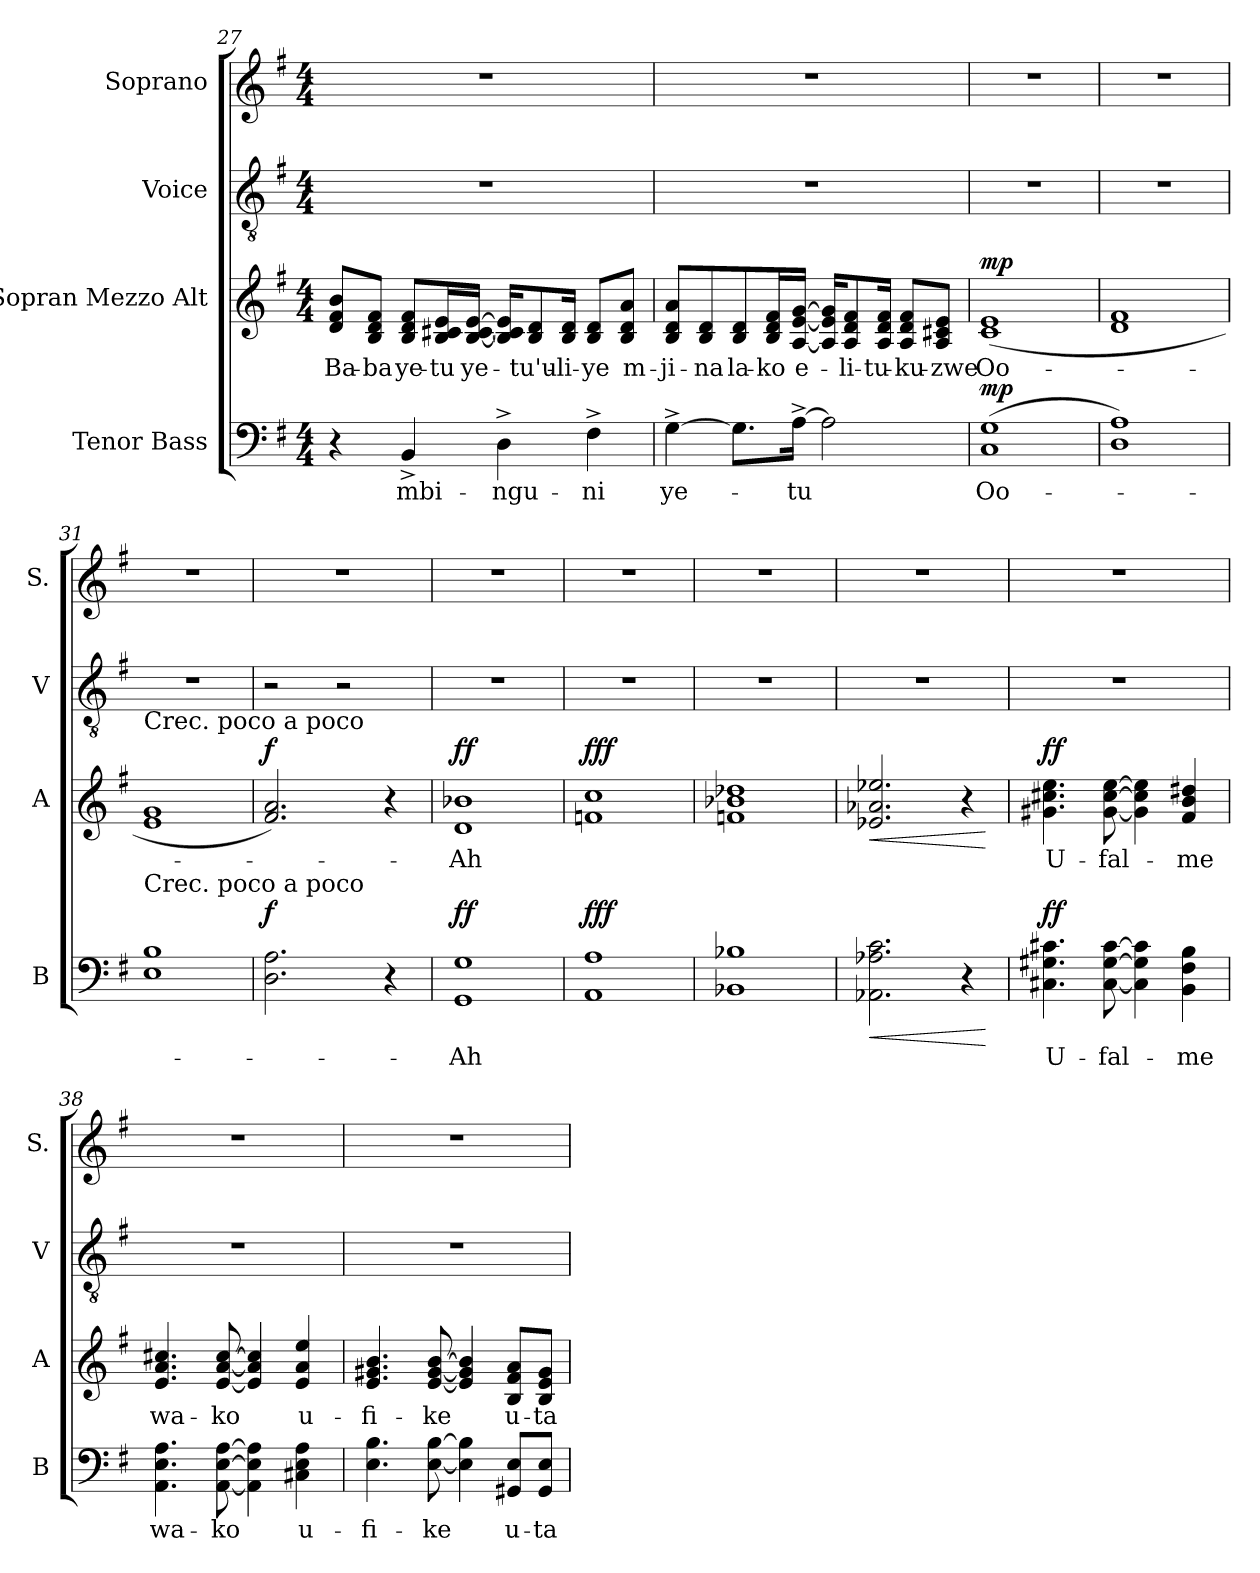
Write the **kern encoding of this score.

**kern	**text	**dynam	**kern	**text	**dynam	**kern	**kern
*part4	*part4	*part4	*part3	*part3	*part3	*part2	*part1
*staff4	*staff4	*staff4	*staff3	*staff3	*staff3	*staff2	*staff1
*I"Tenor Bass	*	*	*I"Sopran Mezzo Alt	*	*	*I"Voice	*I"Soprano
*I'B	*	*	*I'A	*	*	*I'V	*I'S.
!!LO:LB:g=z
*clefF4	*	*	*clefG2	*	*	*clefGv2	*clefG2
*k[f#]	*	*	*k[f#]	*	*	*k[f#]	*k[f#]
*M4/4	*	*	*M4/4	*	*	*M4/4	*M4/4
=27	=27	=27	=27	=27	=27	=27	=27
4r	.	.	8d/ 8f#/ 8b/L	Ba-	.	1r	1r
.	.	.	8B/ 8d/ 8f#/J	-ba	.	.	.
4BB^/	mbi-	.	8B/ 8d/ 8f#/L	ye-	.	.	.
.	.	.	16B/ 16c#X/ 16e/L	-tu	.	.	.
.	.	.	[16B/ [16c#/ [16e/JJ	ye-	.	.	.
4D^\	-ngu-	.	16B/] 16c#/] 16e/]KL	.	.	.	.
.	.	.	8B/ 8d/	tu'u-	.	.	.
.	.	.	16B/ 16d/Jk	-li-	.	.	.
4F#^\	-ni	.	8B/ 8d/L	-ye	.	.	.
.	.	.	8B/ 8d/ 8a/J	m-	.	.	.
=28	=28	=28	=28	=28	=28	=28	=28
[4G^\	ye-	.	8B/ 8d/ 8a/L	-ji-	.	1r	1r
.	.	.	8B/ 8d/	-na	.	.	.
8.G\L]	.	.	8B/ 8d/	la-	.	.	.
.	.	.	16B/ 16d/ 16f#/L	-ko	.	.	.
[16A^\Jk	tu	.	[16A/ [16e/ [16g/JJ	e-	.	.	.
2A\]	.	.	16A/] 16e/] 16g/]KL	.	.	.	.
.	.	.	8A/ 8d/ 8f#/	li-	.	.	.
.	.	.	16A/ 16d/ 16f#/Jk	-tu-	.	.	.
.	.	.	8A/ 8d/ 8f#/L	-ku-	.	.	.
.	.	.	8A/ 8c#X/ 8e/J	-zwe	.	.	.
!!LO:LB:g=z
=29	=29	=29	=29	=29	=29	=29	=29
!	!	!LO:DY:a	!	!	!LO:DY:a	!	!
(1C 1G	Oo-	mp	(1c 1e	Oo-	mp	1r	1r
=30	=30	=30	=30	=30	=30	=30	=30
1D 1A)	.	.	1d 1f#	.	.	1r	1r
=31	=31	=31	=31	=31	=31	=31	=31
!	!	!	!LO:TX:a:t=Crec. poco a poco	!	!	!	!
!LO:TX:a:t=Crec. poco a poco	!	!	!	!	!	!	!
1E 1B	.	.	1e 1g	.	.	1r	1r
=32	=32	=32	=32	=32	=32	=32	=32
!	!	!LO:DY:a	!	!	!LO:DY:a	!	!
2.D\ 2.A\	.	f	2.f#/ 2.a/)	.	f	2r	1r
.	.	.	.	.	.	2r	.
4r	.	.	4r	.	.	.	.
!!LO:PB:g=z
=33	=33	=33	=33	=33	=33	=33	=33
!	!	!LO:DY:a	!	!	!LO:DY:a	!	!
1GG 1G	Ah	ff	1d 1b-X	Ah	ff	1r	1r
=34	=34	=34	=34	=34	=34	=34	=34
!	!	!LO:DY:a	!	!	!LO:DY:a	!	!
1AA 1A	.	fff	1fn 1cc	.	fff	1r	1r
=35	=35	=35	=35	=35	=35	=35	=35
1BB-X 1B-X	.	.	1fn 1b-X 1dd-X	.	.	1r	1r
=36	=36	=36	=36	=36	=36	=36	=36
!	!	!LO:HP:b	!	!	!LO:HP:b	!	!
2.AA-X\ 2.A-X\ 2.c\	.	<	2.e-X/ 2.a-X/ 2.ee-X/	.	<	1r	1r
4r	.	.	4r	.	.	.	.
.	.	[	.	.	[	.	.
!!LO:LB:g=z
=37	=37	=37	=37	=37	=37	=37	=37
!	!	!LO:DY:a	!	!	!LO:DY:a	!	!
4.C#X\ 4.G#X\ 4.c#X\	U-	ff	4.g#X\ 4.cc#X\ 4.ee\	U-	ff	1r	1r
[8C#\ [8G#\ [8c#\	-fal-	.	[8g#\ [8cc#\ [8ee\	-fal-	.	.	.
4C#\] 4G#\] 4c#\]	.	.	4g#\] 4cc#\] 4ee\]	.	.	.	.
4BB\ 4F#\ 4B\	-me	.	4f#/ 4b/ 4dd#X/	me	.	.	.
=38	=38	=38	=38	=38	=38	=38	=38
4.AA\ 4.E\ 4.A\	wa-	.	4.e/ 4.a/ 4.cc#X/	wa-	.	1r	1r
[8AA\ [8E\ [8A\	-ko	.	[8e/ [8a/ [8cc#/	-ko	.	.	.
4AA\] 4E\] 4A\]	.	.	4e/] 4a/] 4cc#/]	.	.	.	.
4C#X\ 4E\ 4A\	u-	.	4e/ 4a/ 4ee/	-u-	.	.	.
=39	=39	=39	=39	=39	=39	=39	=39
4.E\ 4.B\	-fi-	.	4.e/ 4.g#X/ 4.b/	-fi-	.	1r	1r
[8E\ [8B\	-ke	.	[8e/ [8g#/ [8b/	-ke	.	.	.
4E\] 4B\]	.	.	4e/] 4g#/] 4b/]	.	.	.	.
8GG#X/ 8E/L	u-	.	8B/ 8f#/ 8a/L	u-	.	.	.
8GG#/ 8E/J	-ta-	.	8B/ 8e/ 8g#/J	-ta-	.	.	.
=	=	=	=	=	=	=	=
*-	*-	*-	*-	*-	*-	*-	*-
